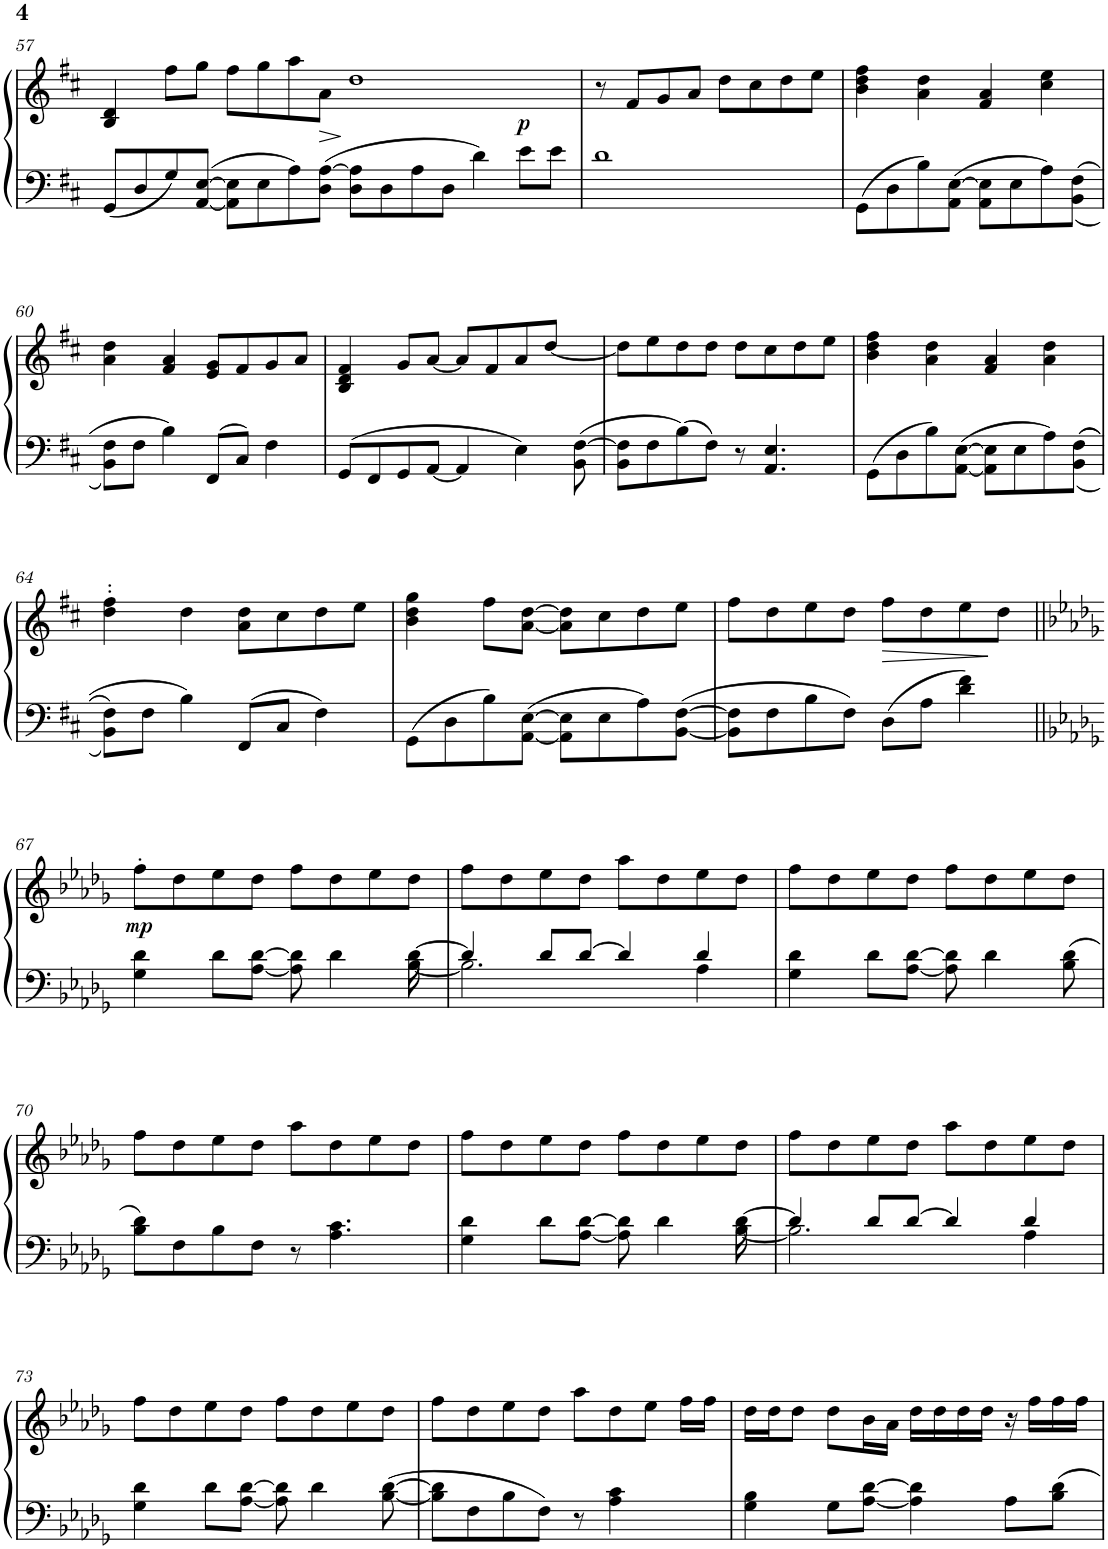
**kern	**kern	**dynam
*part1	*part1	*part1
*staff2	*staff1	*staff1/2
*I"Piano	*	*
*I'Pno	*	*
!!LO:PB:g=z
*clefF4	*clefG2	*
*k[f#c#]	*k[f#c#]	*
*M4/4	*M4/4	*
*met(c)	*met(c)	*
=57	=57	=57
8GG/L	4B/ 4d/	.
8D/	.	.
8G/	8ff#\L	.
[<8AA/ [>8E/J	8gg\J	.
8AA\] 8E\]L	8ff#\L	.
8E\	8gg\	.
8A\	8aa\	.
!	!	!LO:HP:b
8D\ [>8A\J	8a\J	>
8D\ 8A\]L	1dd	]
8D\	.	.
8A\	.	.
8D\J	.	.
4d\	.	.
!	!	!LO:DY:a=2
8e\L	.	p
8e\J	.	.
=58	=58	=58
1d	8r	.
.	8f#/L	.
.	8g/	.
.	8a/J	.
.	8dd\L	.
.	8cc#\	.
.	8dd\	.
.	8ee\J	.
=59	=59	=59
8GG\L	4b\ 4dd\ 4ff#\	.
8D\	.	.
8B\	4a\ 4dd\	.
8AA\ [>8E\J	.	.
8AA\ 8E\]L	4f#/ 4a/	.
8E\	.	.
8A\	4cc#\ 4ee\	.
8BB\ 8F#\J	.	.
!!LO:LB:g=z
=60	=60	=60
8BB\ 8F#\L	4a\ 4dd\	.
8F#\J	.	.
4B\	4f#/ 4a/	.
8FF#/L	8e/ 8g/L	.
8C#/J	8f#/	.
4F#\	8g/	.
.	8a/J	.
=61	=61	=61
8GG/L	4B/ 4d/ 4f#/	.
8FF#/	.	.
8GG/	8g/L	.
[<8AA/J	[<8a/J	.
4AA/]	8a/L]	.
.	8f#/	.
4E\	8a/	.
.	[<8dd/J	.
8BB\ [>8F#\	8ryy	.
=62	=62	=62
8BB\ 8F#\]L	8dd\L]	.
8F#\	8ee\	.
8B\	8dd\	.
8F#\J	8dd\J	.
8r	8dd\L	.
4.AA/ 4.E/	8cc#\	.
.	8dd\	.
.	8ee\J	.
=63	=63	=63
8GG\L	4b\ 4dd\ 4ff#\	.
8D\	.	.
8B\	4a\ 4dd\	.
[<8AA\ [>8E\J	.	.
8AA\] 8E\]L	4f#/ 4a/	.
8E\	.	.
8A\	4a\ 4dd\	.
8BB\ 8F#\J	.	.
!!LO:LB:g=z
=64	=64	=64
8BB\ 8F#\L	4dd\' 4ff#\'	.
8F#\J	.	.
4B\	4dd\	.
8FF#/L	8a\ 8dd\L	.
8C#/J	8cc#\	.
4F#\	8dd\	.
.	8ee\J	.
=65	=65	=65
8GG\L	4b\ 4dd\ 4gg\	.
8D\	.	.
8B\	8ff#\L	.
[<8AA\ [>8E\J	[<8a\ [>8dd\J	.
8AA\] 8E\]L	8a\] 8dd\]L	.
8E\	8cc#\	.
8A\	8dd\	.
[<8BB\ [>8F#\J	8ee\J	.
=66	=66	=66
8BB\] 8F#\]L	8ff#\L	.
8F#\	8dd\	.
8B\	8ee\	.
8F#\J	8dd\J	.
!	!	!LO:HP:b
8D\L	8ff#\L	>
8A\J	8dd\	.
4d\ 4f#\	8ee\	.
.	8dd\J	]
!!LO:LB:g=z
=67||	=67||	=67||
*k[b-e-a-d-g-]	*k[b-e-a-d-g-]	*
*^	*	*
!	!	!	!LO:DY:b
4G-\ 4d-\	2..ryy	8ff'\L	mp
.	.	8dd-\	.
8d-\L	.	8ee-\	.
[<8A-\ [>8d-\J	.	8dd-\J	.
8A-\] 8d-\]	.	8ff\L	.
4d-\	.	8dd-\	.
.	.	8ee-\	.
[>8d-\	[<8B-\	8dd-\J	.
=68	=68	=68	=68
4d-/]	2.B-\]	8ff\L	.
.	.	8dd-\	.
8d-/L	.	8ee-\	.
[>8d-/J	.	8dd-\J	.
4d-/]	.	8aa-\L	.
.	.	8dd-\	.
4d-/	4A-\	8ee-\	.
.	.	8dd-\J	.
*v	*v	*	*
=69	=69	=69
4G-\ 4d-\	8ff\L	.
.	8dd-\	.
8d-\L	8ee-\	.
[<8A-\ [>8d-\J	8dd-\J	.
8A-\] 8d-\]	8ff\L	.
4d-\	8dd-\	.
.	8ee-\	.
8B-\ 8d-\	8dd-\J	.
!!LO:LB:g=z
=70	=70	=70
8B-\ 8d-\L	8ff\L	.
8F\	8dd-\	.
8B-\	8ee-\	.
8F\J	8dd-\J	.
8r	8aa-\L	.
4.A-\ 4.c\	8dd-\	.
.	8ee-\	.
.	8dd-\J	.
=71	=71	=71
*^	*	*
4G-\ 4d-\	2..ryy	8ff\L	.
.	.	8dd-\	.
8d-\L	.	8ee-\	.
[<8A-\ [>8d-\J	.	8dd-\J	.
8A-\] 8d-\]	.	8ff\L	.
4d-\	.	8dd-\	.
.	.	8ee-\	.
[>8d-\	[<8B-\	8dd-\J	.
=72	=72	=72	=72
4d-/]	2.B-\]	8ff\L	.
.	.	8dd-\	.
8d-/L	.	8ee-\	.
[>8d-/J	.	8dd-\J	.
4d-/]	.	8aa-\L	.
.	.	8dd-\	.
4d-/	4A-\	8ee-\	.
.	.	8dd-\J	.
*v	*v	*	*
!!LO:LB:g=z
=73	=73	=73
4G-\ 4d-\	8ff\L	.
.	8dd-\	.
8d-\L	8ee-\	.
[<8A-\ [>8d-\J	8dd-\J	.
8A-\] 8d-\]	8ff\L	.
4d-\	8dd-\	.
.	8ee-\	.
[<8B-\ [>8d-\	8dd-\J	.
=74	=74	=74
8B-\] 8d-\]L	8ff\L	.
8F\	8dd-\	.
8B-\	8ee-\	.
8F\J	8dd-\J	.
8r	8aa-\L	.
4A-\ 4c\	8dd-\	.
.	8ee-\J	.
8ryy	16ff\LL	.
.	16ff\JJ	.
=75	=75	=75
4G-\ 4B-\	16dd-\LL	.
.	16dd-\J	.
.	8dd-\J	.
8G-\L	8dd-\L	.
[<8A-\ [>8d-\J	16b-\L	.
.	16a-\JJ	.
4A-\] 4d-\]	16dd-\LL	.
.	16dd-\	.
.	16dd-\	.
.	16dd-\JJ	.
8A-\L	16r	.
.	16ff\LL	.
8B-\ 8d-\J	16ff\	.
.	16ff\JJ	.
=	=	=
*-	*-	*-
